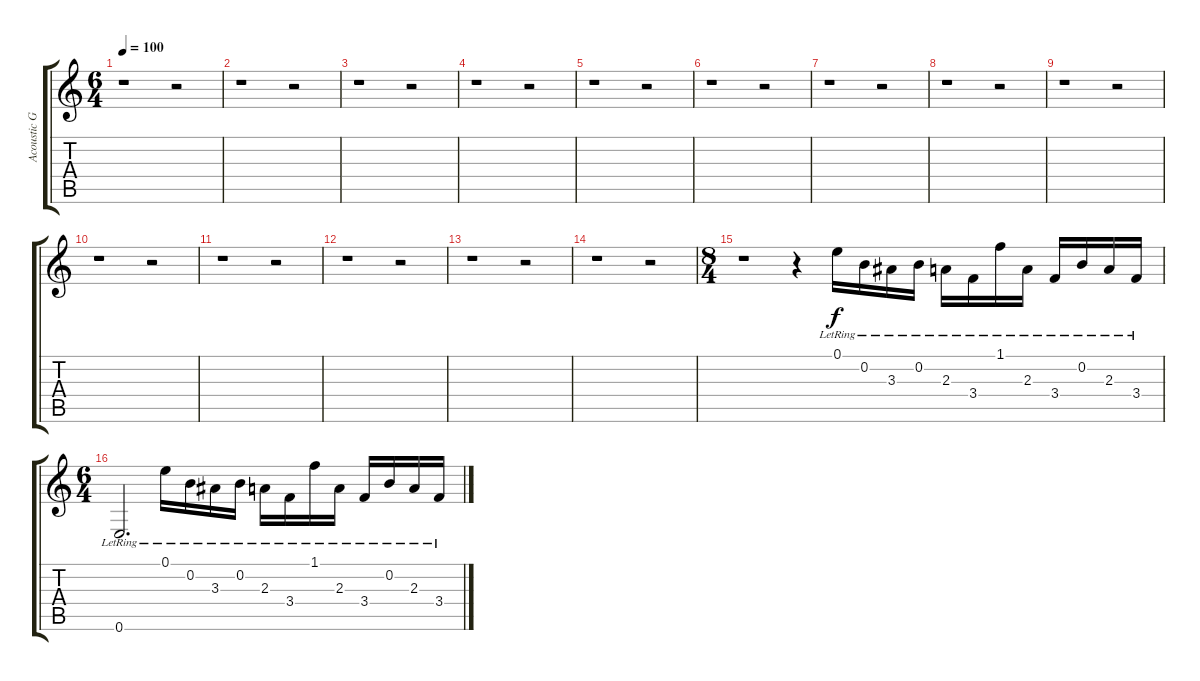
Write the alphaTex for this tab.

\track ("Acoustic Guitar" "Acoustic G") {instrument acousticguitarsteel}
\staff {score tabs}
\tuning (E4 B3 G3 D3 A2 E2) {hide}
\ts (6 4)
\tempo 100
\clef g2
\ks c
r.1{dy f} r.2 |
r.1 r.2 |
r.1 r.2 |
r.1 r.2 |
r.1 r.2 |
r.1 r.2 |
r.1 r.2 |
r.1 r.2 |
r.1 r.2 |
r.1 r.2 |
r.1 r.2 |
r.1 r.2 |
r.1 r.2 |
r.1 r.2 |
\ts (8 4)
r.1 r.4 0.1{lr}.16 0.2{lr}.16 3.3{lr}.16 0.2{lr}.16 2.3{lr}.16 3.4{lr}.16 1.1{lr}.16 2.3{lr}.16 3.4{lr}.16 0.2{lr}.16 2.3{lr}.16 3.4{lr}.16 |
\ts (6 4)
0.6{lr}.2{d} 0.1{lr}.16 0.2{lr}.16 3.3{lr}.16 0.2{lr}.16 2.3{lr}.16 3.4{lr}.16 1.1{lr}.16 2.3{lr}.16 3.4{lr}.16 0.2{lr}.16 2.3{lr}.16 3.4{lr}.16
